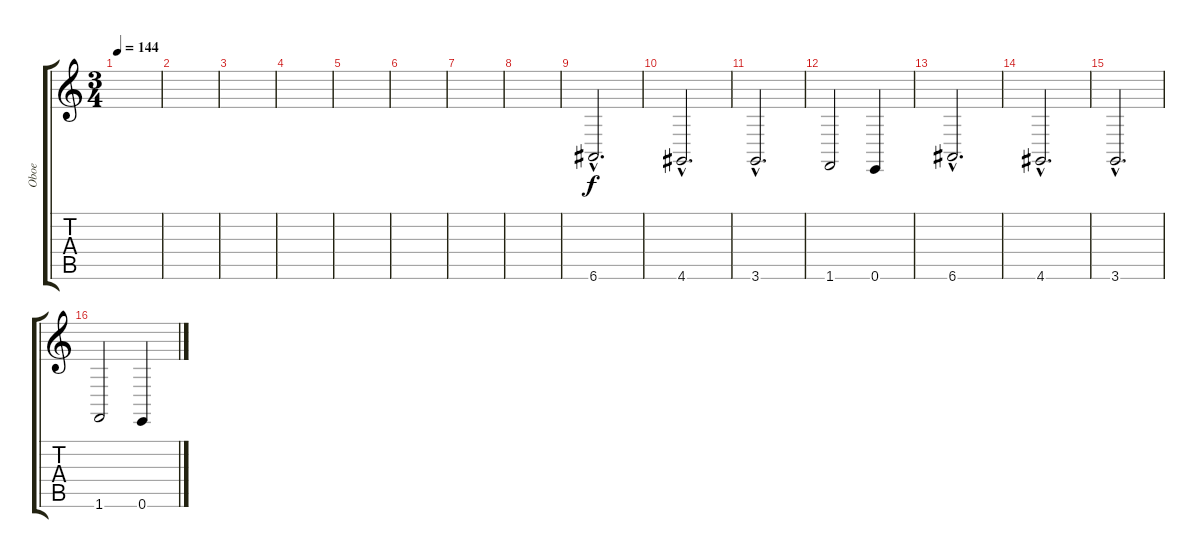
\track ("Oboe" "Oboe") {instrument oboe}
\staff {score tabs}
\tuning (E4 B3 G3 D3 A2 E2) {hide}
\ts (3 4)
\tempo 144
\clef g2
\ks c
|
|
|
|
|
|
|
|
6.6{hac}.2{d} |
4.6{hac}.2{d} |
3.6{hac}.2{d} |
1.6.2 0.6.4 |
6.6{hac}.2{d} |
4.6{hac}.2{d} |
3.6{hac}.2{d} |
1.6.2 0.6.4
